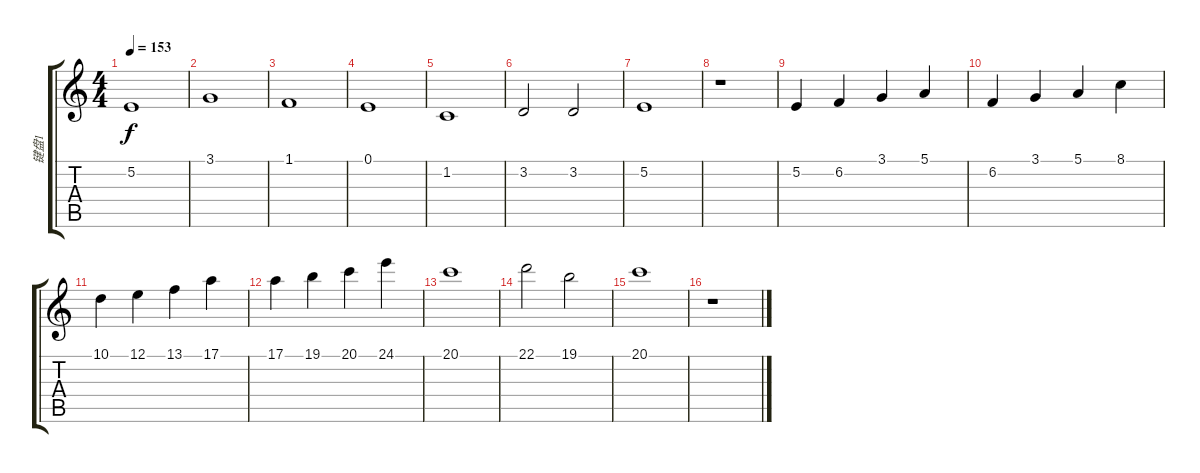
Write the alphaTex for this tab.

\track ("键盘1" "键盘1") {instrument stringensemble2}
\staff {score tabs}
\tuning (E4 B3 G3 D3 A2 E2) {hide}
\ts (4 4)
\tempo 153
\clef g2
\ks c
5.2.1{dy f} |
3.1.1 |
1.1.1 |
0.1.1 |
1.2.1 |
3.2.2 3.2.2 |
5.2.1 |
r.1 |
5.2.4 6.2.4 3.1.4 5.1.4 |
6.2.4 3.1.4 5.1.4 8.1.4 |
10.1.4 12.1.4 13.1.4 17.1.4 |
17.1.4 19.1.4 20.1.4 24.1.4 |
20.1.1 |
22.1.2 19.1.2 |
20.1.1 |
r.1
